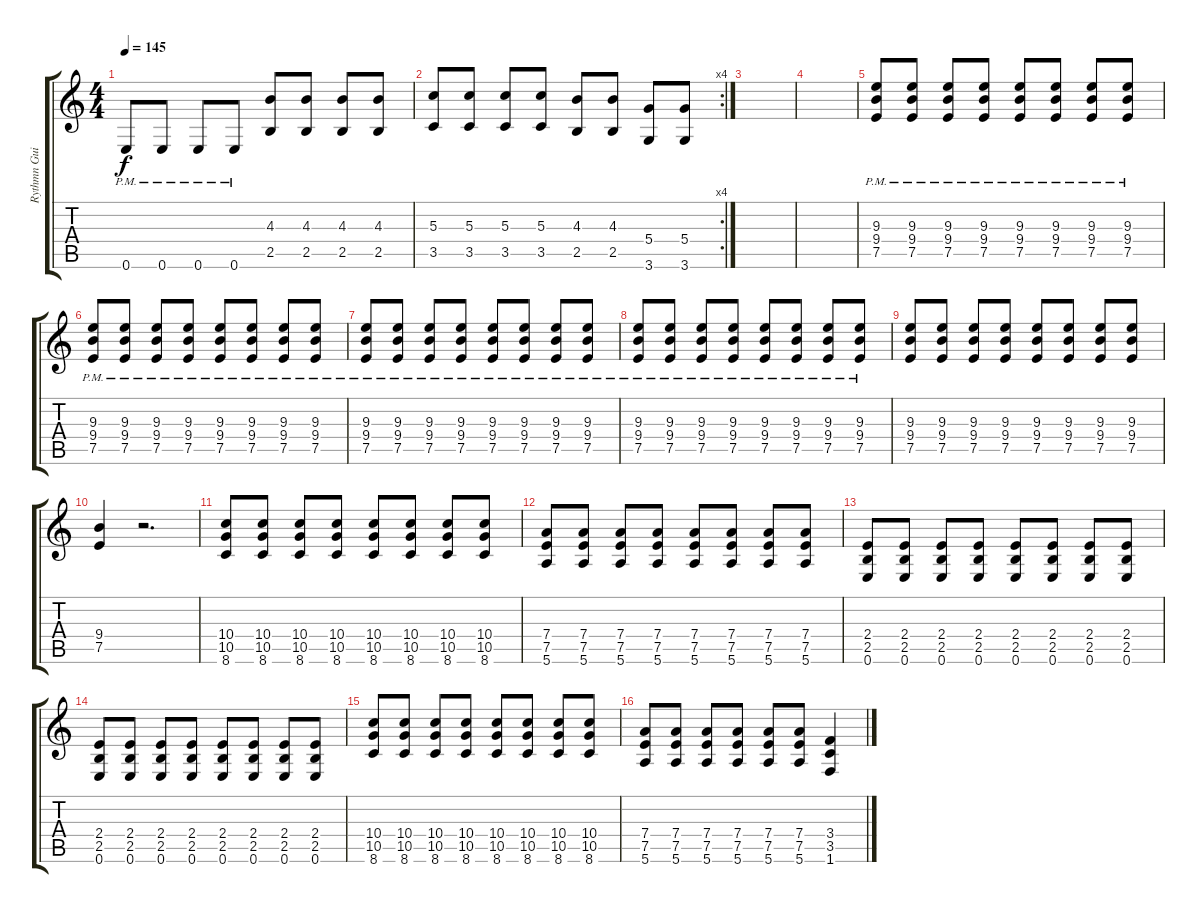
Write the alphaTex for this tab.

\track ("Rythmn Guitar" "Rythmn Gui") {instrument overdrivenguitar}
\staff {score tabs}
\tuning (E4 B3 G3 D3 A2 E2) {hide}
\ts (4 4)
\tempo 145
\clef g2
\ks c
0.6{pm}.8{dy f} 0.6{pm}.8 0.6{pm}.8 0.6{pm}.8 (4.3 2.5).8 (4.3 2.5).8 (4.3 2.5).8 (4.3 2.5).8 |
\rc 4
(5.3 3.5).8 (5.3 3.5).8 (5.3 3.5).8 (5.3 3.5).8 (4.3 2.5).8 (4.3 2.5).8 (5.4 3.6).8 (5.4 3.6).8 |
|
|
(9.3{pm} 9.4{pm} 7.5{pm}).8 (9.3{pm} 9.4{pm} 7.5{pm}).8 (9.3{pm} 9.4{pm} 7.5{pm}).8 (9.3{pm} 9.4{pm} 7.5{pm}).8 (9.3{pm} 9.4{pm} 7.5{pm}).8 (9.3{pm} 9.4{pm} 7.5{pm}).8 (9.3{pm} 9.4{pm} 7.5{pm}).8 (9.3{pm} 9.4{pm} 7.5{pm}).8 |
(9.3{pm} 9.4{pm} 7.5{pm}).8 (9.3{pm} 9.4{pm} 7.5{pm}).8 (9.3{pm} 9.4{pm} 7.5{pm}).8 (9.3{pm} 9.4{pm} 7.5{pm}).8 (9.3{pm} 9.4{pm} 7.5{pm}).8 (9.3{pm} 9.4{pm} 7.5{pm}).8 (9.3{pm} 9.4{pm} 7.5{pm}).8 (9.3{pm} 9.4{pm} 7.5{pm}).8 |
(9.3{pm} 9.4{pm} 7.5{pm}).8 (9.3{pm} 9.4{pm} 7.5{pm}).8 (9.3{pm} 9.4{pm} 7.5{pm}).8 (9.3{pm} 9.4{pm} 7.5{pm}).8 (9.3{pm} 9.4{pm} 7.5{pm}).8 (9.3{pm} 9.4{pm} 7.5{pm}).8 (9.3{pm} 9.4{pm} 7.5{pm}).8 (9.3{pm} 9.4{pm} 7.5{pm}).8 |
(9.3{pm} 9.4{pm} 7.5{pm}).8 (9.3{pm} 9.4{pm} 7.5{pm}).8 (9.3{pm} 9.4{pm} 7.5{pm}).8 (9.3{pm} 9.4{pm} 7.5{pm}).8 (9.3{pm} 9.4{pm} 7.5{pm}).8 (9.3{pm} 9.4{pm} 7.5{pm}).8 (9.3{pm} 9.4{pm} 7.5{pm}).8 (9.3{pm} 9.4{pm} 7.5{pm}).8 |
(9.3 9.4 7.5).8 (9.3 9.4 7.5).8 (9.3 9.4 7.5).8 (9.3 9.4 7.5).8 (9.3 9.4 7.5).8 (9.3 9.4 7.5).8 (9.3 9.4 7.5).8 (9.3 9.4 7.5).8 |
(9.4 7.5).4 r.2{d} |
(10.4 10.5 8.6).8 (10.4 10.5 8.6).8 (10.4 10.5 8.6).8 (10.4 10.5 8.6).8 (10.4 10.5 8.6).8 (10.4 10.5 8.6).8 (10.4 10.5 8.6).8 (10.4 10.5 8.6).8 |
(7.4 7.5 5.6).8 (7.4 7.5 5.6).8 (7.4 7.5 5.6).8 (7.4 7.5 5.6).8 (7.4 7.5 5.6).8 (7.4 7.5 5.6).8 (7.4 7.5 5.6).8 (7.4 7.5 5.6).8 |
(2.4 2.5 0.6).8 (2.4 2.5 0.6).8 (2.4 2.5 0.6).8 (2.4 2.5 0.6).8 (2.4 2.5 0.6).8 (2.4 2.5 0.6).8 (2.4 2.5 0.6).8 (2.4 2.5 0.6).8 |
(2.4 2.5 0.6).8 (2.4 2.5 0.6).8 (2.4 2.5 0.6).8 (2.4 2.5 0.6).8 (2.4 2.5 0.6).8 (2.4 2.5 0.6).8 (2.4 2.5 0.6).8 (2.4 2.5 0.6).8 |
(10.4 10.5 8.6).8 (10.4 10.5 8.6).8 (10.4 10.5 8.6).8 (10.4 10.5 8.6).8 (10.4 10.5 8.6).8 (10.4 10.5 8.6).8 (10.4 10.5 8.6).8 (10.4 10.5 8.6).8 |
(7.4 7.5 5.6).8 (7.4 7.5 5.6).8 (7.4 7.5 5.6).8 (7.4 7.5 5.6).8 (7.4 7.5 5.6).8 (7.4 7.5 5.6).8 (3.4 3.5 1.6).4
